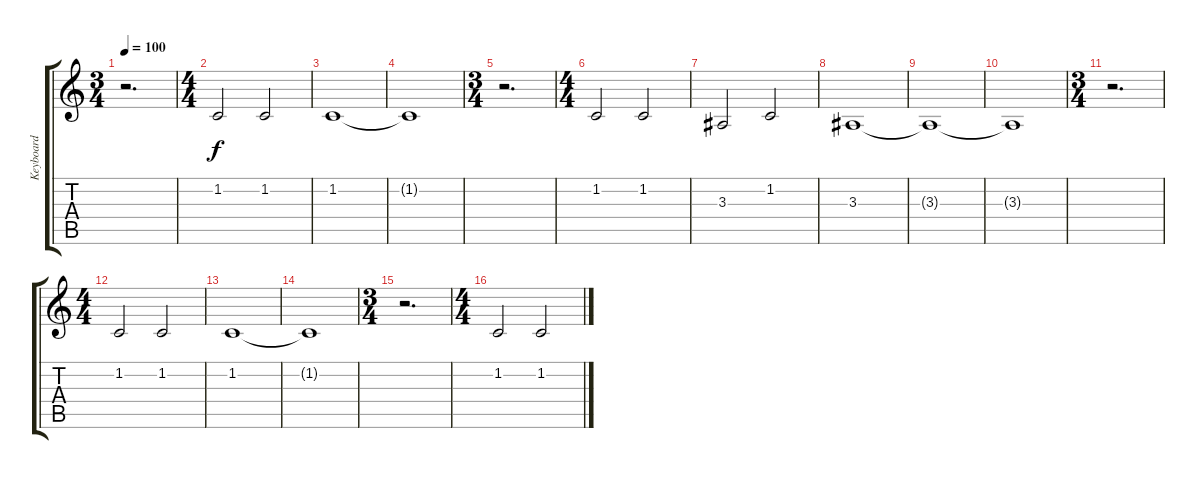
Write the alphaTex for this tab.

\track ("Keyboard" "Keyboard") {instrument synthstrings2}
\staff {score tabs}
\tuning (E4 B3 G3 D3 A2 E2) {hide}
\ts (3 4)
\tempo 100
\clef g2
\ks c
r.2{d dy f} |
\ts (4 4)
1.2.2 1.2.2 |
1.2.1 |
1.2{t}.1 |
\ts (3 4)
r.2{d} |
\ts (4 4)
1.2.2 1.2.2 |
3.3.2 1.2.2 |
3.3.1 |
3.3{t}.1 |
3.3{t}.1 |
\ts (3 4)
r.2{d} |
\ts (4 4)
1.2.2 1.2.2 |
1.2.1 |
1.2{t}.1 |
\ts (3 4)
r.2{d} |
\ts (4 4)
1.2.2 1.2.2
